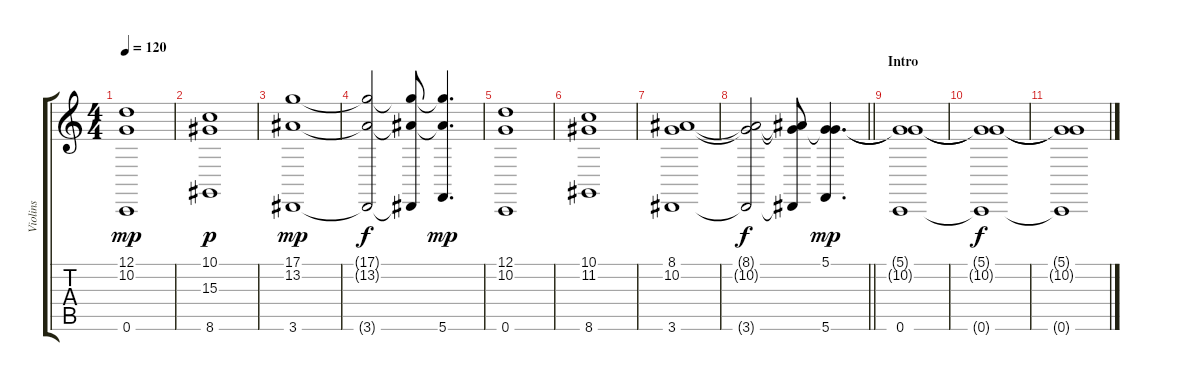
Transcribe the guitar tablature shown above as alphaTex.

\track ("Violins" "Violins") {instrument stringensemble2}
\staff {score tabs}
\tuning (D4 A3 F3 C3 G2 C2) {hide}
\ts (4 4)
\tempo 120
\clef g2
\ks c
(12.1 10.2 0.6).1{dy mp volume 16 instrument stringensemble2} |
(10.1 15.3 8.6).1{dy p} |
(17.1 13.2 3.6).1{dy mp} |
(17.1{t} 13.2{t} 3.6{t}).2{dy f} (17.1{t} 13.2{t} 3.6{t}).8 (17.1{t} 13.2{t} 5.6).4{d dy mp} |
(12.1 10.2 0.6).1 |
(10.1 11.2 8.6).1 |
(8.1 10.2 3.6).1 |
\barLineRight lightlight
(8.1{t} 10.2{t} 3.6{t}).2{dy f} (8.1{t} 10.2{t} 3.6{t}).8 (5.1 10.2{t} 5.6).4{d dy mp} |
\section ("" "Intro")
(5.1{t} 10.2{t} 0.6).1{volume 0} |
(5.1{t} 10.2{t} 0.6{t}).1{dy f} |
(5.1{t} 10.2{t} 0.6{t}).1
